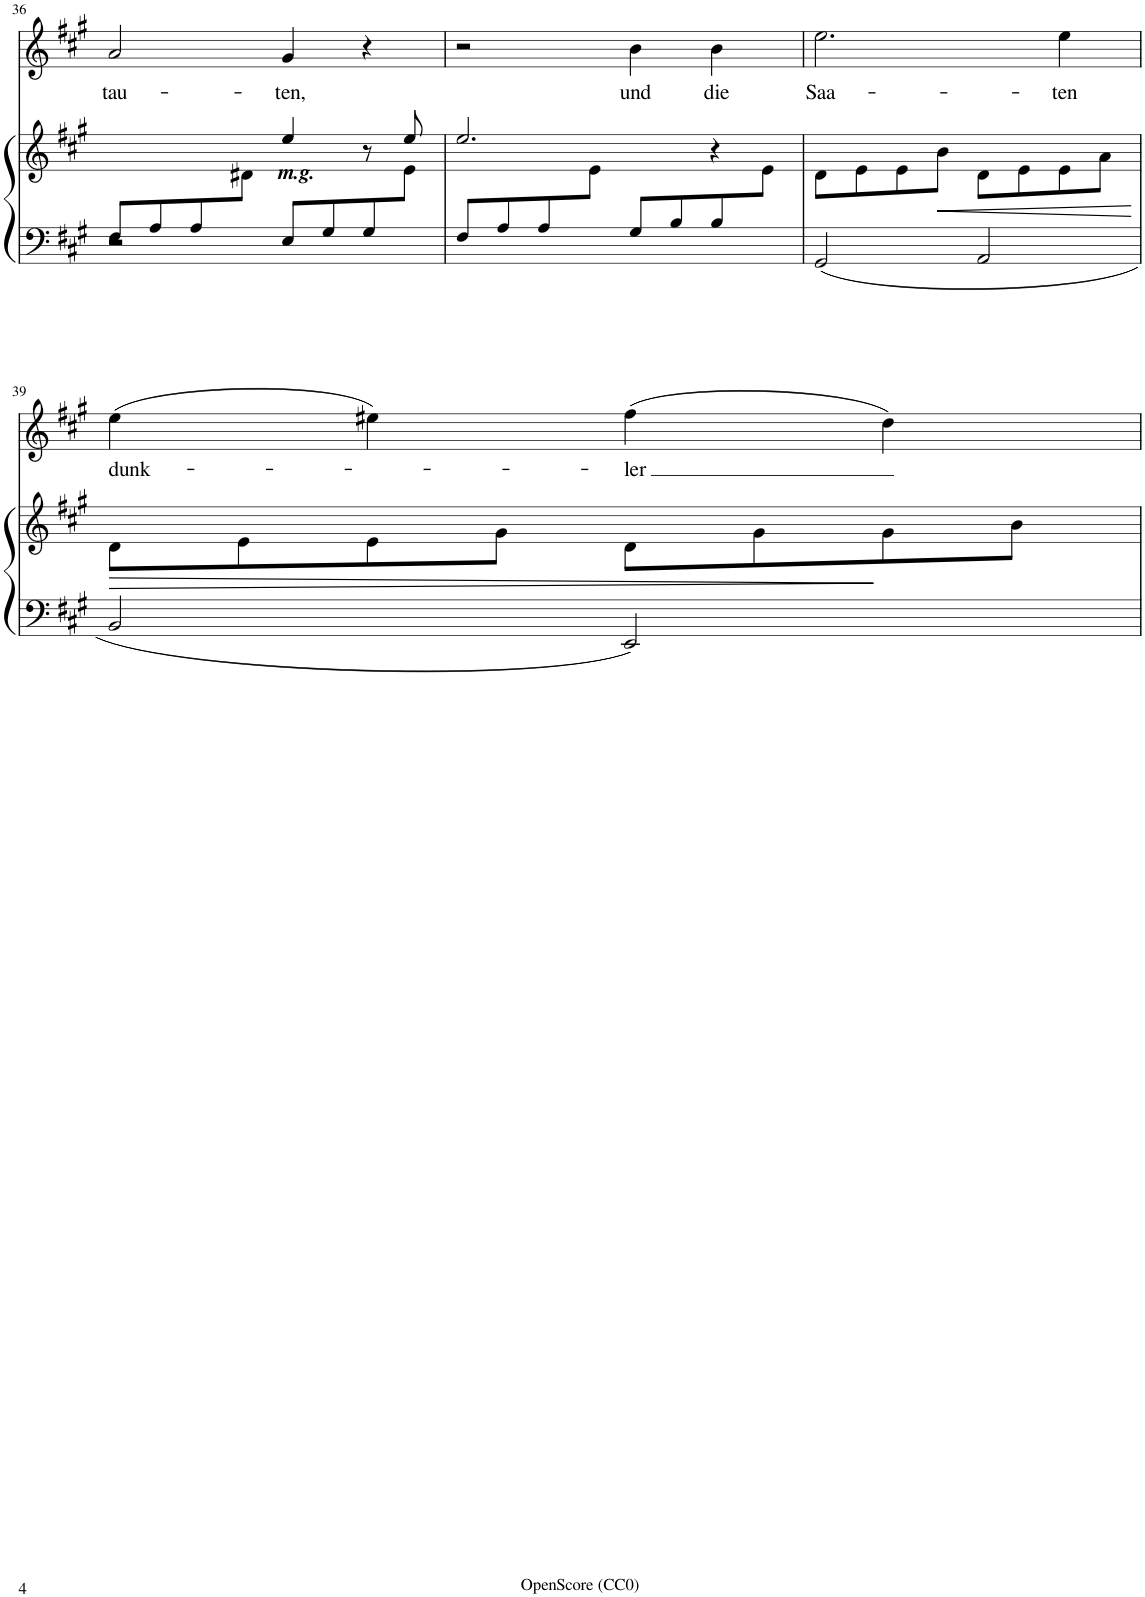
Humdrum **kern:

**kern	**kern	**dynam	**kern	**text
*part2	*part2	*part2	*part1	*part1
*staff3	*staff2	*staff2/3	*staff1	*staff1
*I"Pianoforte	*	*	*I"Singstimme Voice	*
*I'Pno	*	*	*	*
!!LO:PB:g=z
*clefF4	*clefG2	*	*clefG2	*
*k[f#c#g#]	*k[f#c#g#]	*	*k[f#c#g#]	*
*M2/2	*M2/2	*	*M2/2	*
*met(c|)	*met(c|)	*	*met(c|)	*
=36	=36	=36	=36	=36
*^	*^	*	*	*
!	!	!	!	!	!	!LO:LY:b
8F#/L	2r	4.ryy	2..ryy	.	2a/	tau-
8A/	.	.	.	.	.	.
8A/	.	.	.	.	.	.
8ryy	.	8d#X\J	.	.	.	.
!	!	!LO:TX:b:Bi:t=m.g.	!	!	!	!
!	!	!	!	!	!	!LO:LY:b
2ryy	8E/L	4ee/	.	.	4g#/	-ten,
.	8G#/	.	.	.	.	.
.	8G#/	8r	.	.	4r	.
.	8ryy	8ee/	8e\J	.	.	.
*v	*v	*	*	*	*	*
=37	=37	=37	=37	=37	=37
8F#/L	2.ee/	4.ryy	.	2r	.
8A/	.	.	.	.	.
8A/	.	.	.	.	.
8ryy	.	8e\J	.	.	.
!	!	!	!	!	!LO:LY:b
8G#/L	.	4.ryy	.	4b\	und
8B/	.	.	.	.	.
!	!	!	!	!	!LO:LY:b
8B/	4r	.	.	4b\	die
8ryy	.	8e\J	.	.	.
=38	=38	=38	=38	=38	=38
!	!	!	!	!	!LO:LY:b
*	*v	*v	*	*	*
2GG#/	8d\L	.	2.ee\	Saa-
.	8e\	.	.	.
.	8e\	.	.	.
!	!	!LO:HP:b	!	!
.	8b\J	<	.	.
2AA/	8d\L	.	.	.
.	8e\	.	.	.
!	!	!	!	!LO:LY:b
.	8e\	.	4ee\	-ten
.	8a\J	.	.	.
.	.	[	.	.
!!LO:LB:g=z
=39	=39	=39	=39	=39
!	!	!LO:HP:b	!	!LO:LY:b
2BB/	8d\L	>	(4ee\	dunk-
.	8e\	.	.	.
.	8e\	.	4ee#X\)	.
.	8g#\J	.	.	.
!	!	!	!	!LO:LY:b
2EE/	8d\L	.	(4ff#\	-ler
.	8g#\	.	.	.
.	8g#\	]	4dd\)	.
.	8b\J	.	.	.
=	=	=	=	=
*-	*-	*-	*-	*-
